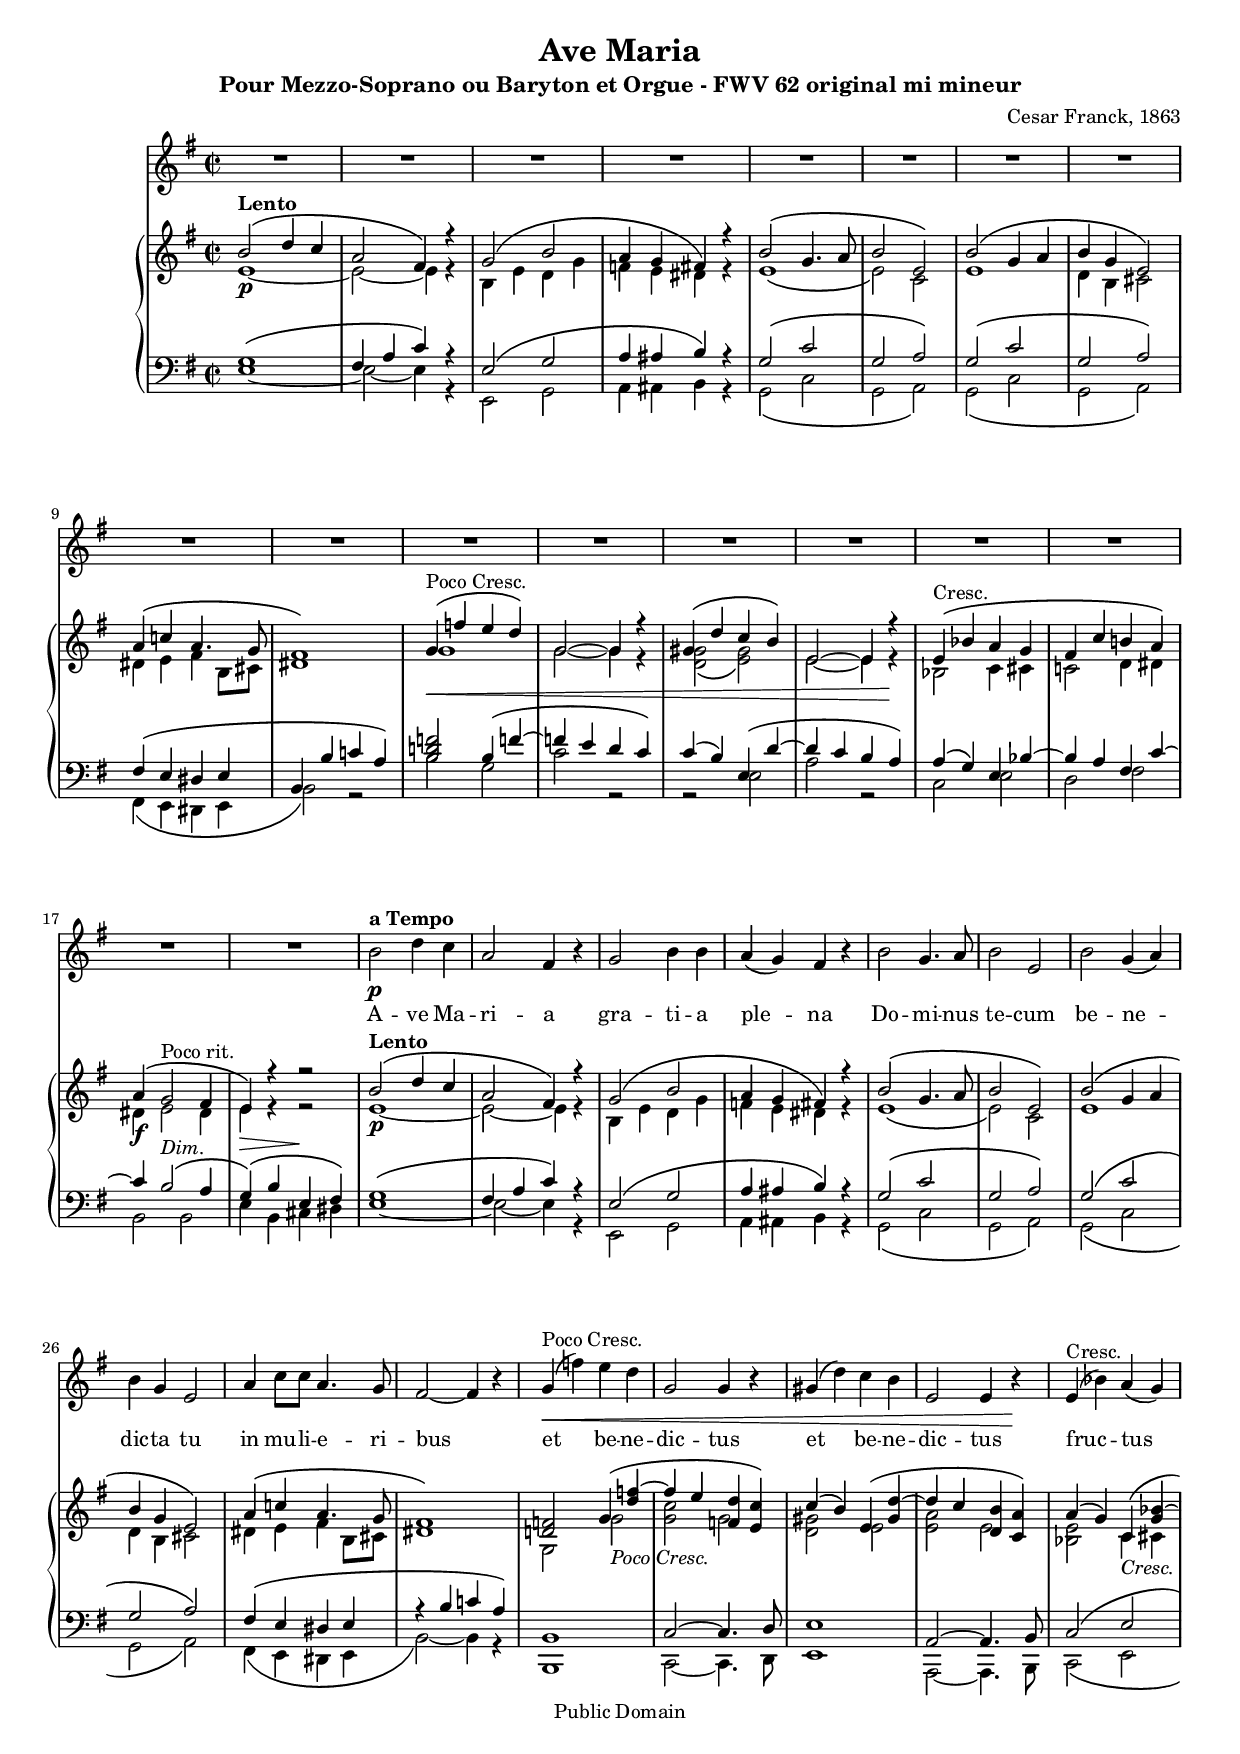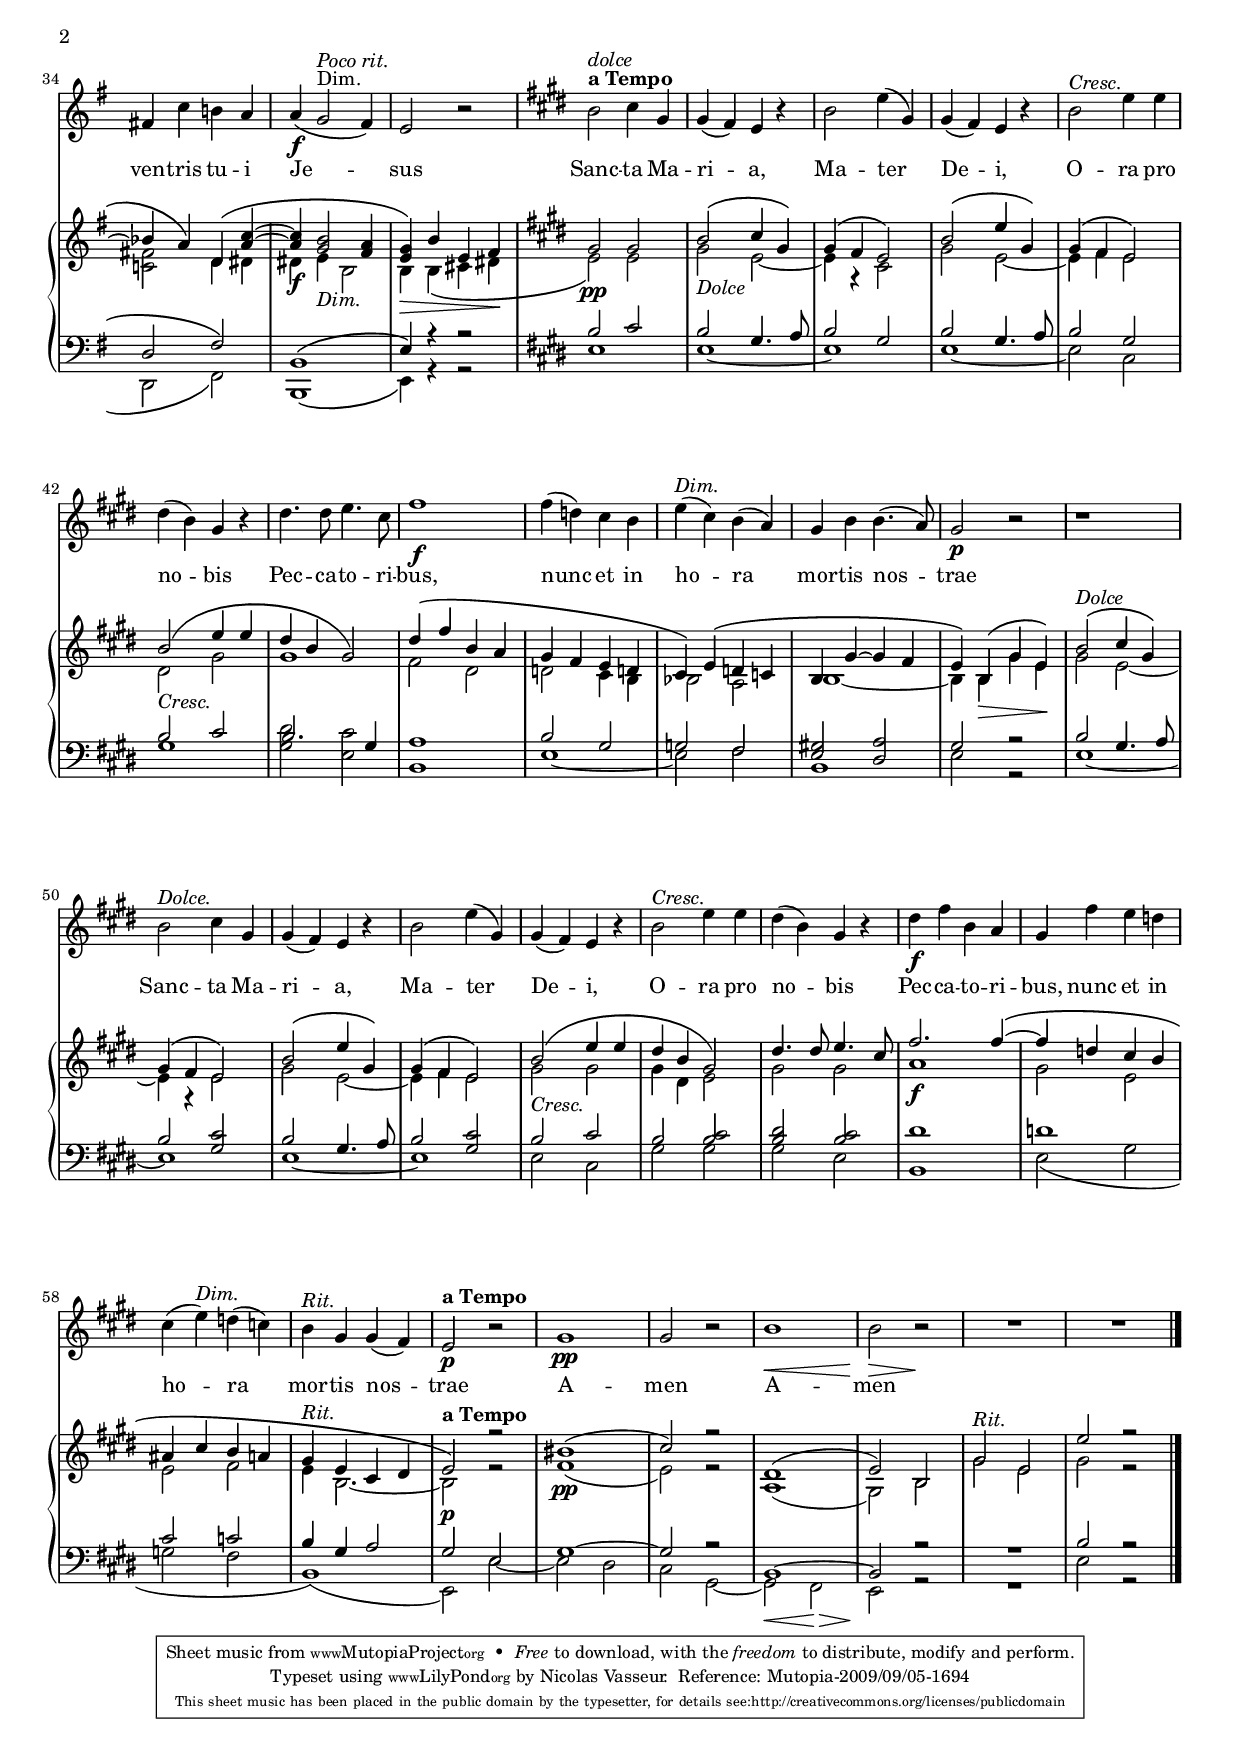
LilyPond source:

\version "2.12.0" 

 #(set-default-paper-size "a4" ) 
#(set-global-staff-size 17) 

\header {
 title = "Ave Maria"
 composer = "Cesar Franck, 1863"
 subtitle = "Pour Mezzo-Soprano ou Baryton et Orgue - FWV 62 original mi mineur" 
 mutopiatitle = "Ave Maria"
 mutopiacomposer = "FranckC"
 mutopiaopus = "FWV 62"
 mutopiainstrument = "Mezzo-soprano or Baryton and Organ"
 date = "1863"
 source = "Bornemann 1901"
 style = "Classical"
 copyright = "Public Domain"
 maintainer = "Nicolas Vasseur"
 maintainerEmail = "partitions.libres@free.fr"
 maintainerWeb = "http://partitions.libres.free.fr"

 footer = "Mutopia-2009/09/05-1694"
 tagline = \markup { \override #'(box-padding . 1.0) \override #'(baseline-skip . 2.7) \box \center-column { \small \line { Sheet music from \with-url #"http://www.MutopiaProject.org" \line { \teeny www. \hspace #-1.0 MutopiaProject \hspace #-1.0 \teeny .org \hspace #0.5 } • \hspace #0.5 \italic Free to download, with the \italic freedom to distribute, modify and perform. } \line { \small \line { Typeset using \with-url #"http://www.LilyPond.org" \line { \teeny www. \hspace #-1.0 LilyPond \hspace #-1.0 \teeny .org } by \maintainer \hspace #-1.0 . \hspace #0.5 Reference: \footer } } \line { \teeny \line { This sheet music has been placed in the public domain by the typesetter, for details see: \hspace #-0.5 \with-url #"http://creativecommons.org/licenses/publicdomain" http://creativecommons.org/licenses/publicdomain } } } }
}


maindroite =  

<<
\relative c''  {
 \key e \minor \time 2/2  

<<  {   b2  ^\markup \bold Lento \( d4 c | a2 fis4 \) r4 |  g2 \( b2 | a4 g fis \) r |  
 b2  \( g4. a8 | b2 e, \) | b' \( g4 a | b g e2 \) | a4 \( c! a4. g8 |  
fis1 \) | g4 ^\markup {Poco Cresc.   } \< \( f' e d \) | g,2~ g4 r |  gis4 \( d' c b \)  | e,2~ e4  r \! |
e4  ^\markup {Cresc.   }  \( bes' a g | fis c' b! a \) | a \( g2 ^\markup {Poco rit.} fis4 | e \)  r r2 |

 b'2  ^\markup \bold Lento \( d4 c | a2 fis4 \) r4 |  g2 \( b2 | a4 g fis \) r |  
 b2  \( g4. a8 | b2 e, \) | b' \( g4 a | b g e2 \) | a4 \( c! a4. g8 |  
fis1 \) |
<d! f!>2  g4 \( < d' f!>4~ | f e  <f, d'> <e c' > \)

c'4 \( b \) e, \( <gis d' >~ | d' c <d, b'> <c a'> \) | a' \( g \) c, \( <g' bes>~ | bes a \)  d, \( <a' c>~ |

<a c> <g b>2 <fis a>4 | <e g>4 \) b' e, fis |   
\key e \major 

gis2 gis | b \( cis4 gis \) | 
gis \( fis e2 \) | b'2 \( e4 gis, \) | gis \( fis e2 \) | b'2 \( e4 e |
dis b gis2 \) | dis'4 \( fis b, a | gis fis e d! | cis \)  e \( d! c! |
b gis'~ gis fis | e \) b \> \( gis' e \) \!| b'2 ^\markup \italic Dolce \( cis4 gis \) | gis \( fis e2 \)  | 
b'2 \( e4 gis, \) | gis \( fis e2 \) | b'2 \( e4 e | dis b gis2 \) |
dis'4. dis8 e4. cis8 | fis2. \f fis4~ \( | fis d cis b | ais cis b a! |
gis ^\markup \italic Rit. e cis dis | e2 \) ^\markup  \bold {a Tempo} r | bis'1 ( | cis2 ) r |
dis,1 ( | e2 ) b | gis' ^\markup \italic Rit. e | e' r \bar "|."
}
\\
{ e,1~ \p | e2~  e4 r | b e d g | f e dis r4 |   
e1 \( | e2 \)  c | e1 | d4 b cis2 | dis4 e fis b,8 cis | 
dis1 \) | g | g2~ g4 r | <d g>2 \( <e gis> \) | e2~ e4  r | 
bes2 c4 cis | c!2 d4 dis | dis \f  e2 dis4 | e4 \> r4 r2 \!|

 e1~ \p | e2~  e4 r | b e d g | f e dis r4 |   
e1 \( | e2 \)  c | e1 | d4 b cis2 | dis4 e fis b,8 cis | 
dis1 \) |
g,2  g' _\markup \italic {Poco Cresc.}  | <g c> g | 
<d gis>2 e | <e a> e | <bes e> c4 _\markup \italic Cresc. cis | <c! fis!>2 d4 dis4 |

dis4 \f e _\markup \italic Dim. b2 | b4 \> b \(  cis dis \! | 
\key e \major 

e2 \) \pp e | gis _\markup \italic Dolce e~|
e4 r cis2 | gis' e~ | e4 fis  e2 | dis2 _\markup \italic Cresc. gis |
gis1 | fis2 dis | d! cis4 b | bes2 a |
b1~ | b4 b  gis' e | gis2 e~ | e4 r  e2 |
gis e~ | e4 fis  e2 | gis _\markup \italic Cresc. gis | gis4 dis e2 |
gis2 gis | a1 | gis2 e | e fis |
e4 b2.~ | b2 \p r2 | fis'1 \pp ( | e2) r2 |
a,1 ( | gis2 ) b | gis' e | gis2 r \bar "|." 
}
>>
}
>>


maingauche = 

<<
\relative c {
\clef  bass \key e \minor \time 2/2  

<< {  g'1 \( | fis4 a c  \) r4 | e,2 \( g | a4 ais b \) r | 
g2 \( c | g a \) | g \( c | g a \) | fis4 \( e dis e |
b4 \( b' c! a \) |  < b d! f! >2 b4 \( f'!~  | f! e d c \) | c (b) e, \( d'~ | d c b a \) |  
a4 \( g \) e bes'~ | bes a fis c'~ | c b2 ^\markup \italic Dim. \( a4 | g4 \) \( b e, fis \) |


 g1 \( | fis4 a c  \) r4 | e,2 \( g | a4 ais b \) r | 
g2 \( c | g a \) | g \( c | g a \) | fis4 \( e dis e |
r4 \( b' c! a \) |  b,1 | c2~ c4. d8 | 
e1 | a,2~ a4. b8 | c2 \( e | d fis \) |

b,1 \( | e4 \) r4 r2 | 
\key e \major 

b'2 cis | b gis4. a8 |
b2 gis | b gis4. a8 | b2 gis | b2 cis |
b2. gis4 | a1 | b2 gis | g fis |
<e gis!>2 <dis a'>2 | gis2 r2 | b2 gis4. a8 | b2 <gis cis>2 | 
 b2 gis4. a8 | b2 <gis cis>2 | b2 cis | b <b cis> |
<b dis> <b cis> | dis1 | d1 | cis2 c |
b4 gis a2 | gis e2 | gis1~ | gis2 r |
b,1~ | b2 r | R1 | b'2 r \bar "|."
}

\\

{  e,1~  | e2~  e4 r | e,2 g | a4 ais b r | 
g2 \( c | g a \) | g \( c | g a \) | fis4 \( e dis e |
b'2 \) r  | b'2 g | c2 r2 | r2 e,2 | a2 r2 |
c,2 e | d fis | b, b | e4 b cis dis |

e1~  | e2~  e4 r | e,2 g | a4 ais b r | 
g2 \( c | g a \) | g \( c | g a \) | fis4 \( e dis e |
b'2~ \) b4 r4   |   b,1 | c2~ c4. d8 | 
e1 | a,2~ a4. b8 | c2 \( e | d fis \) |

b,1 \( | e4 \) r4 r2 | 
\key e \major 
e'1 | e1~|
e1 | e1~ | e2 cis | gis'1 |
<gis dis'>2 <e cis'> | b1 | e1~ | e2 fis |
b,1 | e2 r | e1~ | e | 

e1~ | e | e2 cis | gis' gis |
gis e | b1 | e2 ( gis | g fis |
 b,1 ) ( | e,2 ) e'~ | e dis | cis gis~ |
gis \< fis \> | e2 \! r | R1 | e'2 r \bar "|."
}

>>
}
>>

voix =
<<
\relative {
\clef  treble \key e \minor \time 2/2  
\set Score.skipBars = ##t
R1*18

 b'2 \p  ^\markup \bold {a Tempo }  d4 c | a2 fis4  r4 |  g2  b4 b | a4 ( g ) fis  r | 

 b2   g4. a8 | b2 e,  | b'  g4 ( a ) | b g e2  | 
a4  c8 c  a4. g8 | fis2~ fis4  r | 

g4 ^\markup {Poco Cresc.   } \< ( f' ) e d  | g,2  g4 r |  gis4 ( d' ) c b  | e,2 e4  r \! |

e4  ^\markup {Cresc.   }  ( bes' ) a ( g ) | fis! c' b! a  | a \f ( g2 ^\markup {Dim.} ^\markup \italic {Poco rit.}  fis4 ) | e2    r2 |

\key e \major 

b'2 ^\markup \bold {a Tempo} ^\markup \italic dolce cis4 gis | gis (fis) e r | 
b'2  e4 (gis,) | gis (fis) e r | b'2 ^\markup \italic Cresc.  e4 e | dis (b) gis r | 
dis'4. dis8 e4. cis8 | fis1 \f | fis4 (d) cis b | e ^\markup \italic Dim. (cis) b (a) |
gis b b4. (a8)| gis2 \p r | r1 | b2 ^\markup \italic Dolce. cis4 gis | 

| gis (fis) e r | b'2  e4 (gis,) | gis (fis) e r 
| b'2 ^\markup \italic Cresc.  e4 e | dis (b) gis r | 
dis' \f fis b, a | gis fis' e d | cis (e) ^\markup \italic Dim. d (c) |
b ^\markup \italic Rit. gis gis (fis) | e2 \p ^\markup \bold {a Tempo} r | gis1 \pp | gis2 r | b1 \< | b2 \> r \!| R1*2 \bar "|."

}

\addlyrics {
A -- ve Ma  -- ri  -- a gra  --  ti  --  a ple  --  na 
Do -- mi -- nus  te -- cum be  -- ne  -- dic -- ta tu
in mu -- li -- e -- ri -- bus
et  be  -- ne  -- dic  -- tus et  be  -- ne  -- dic  -- tus 
fruc  -- tus ven -- tris tu  -- i Je -- sus

Sanc -- ta Ma -- ri -- a,
Ma -- ter De  -- i, O -- ra pro no -- bis
Pec -- ca -- to -- ri -- bus, nunc et in ho -- ra
mor -- tis nos -- trae

Sanc -- ta Ma -- ri -- a,
Ma -- ter De  -- i, O -- ra pro no -- bis
Pec -- ca -- to -- ri -- bus, nunc et in ho -- ra
mor -- tis nos -- trae
A -- men A -- men
}
>>

\score { 

<< 
\new Staff \voix
\new PianoStaff
<<
\new Staff \maindroite
\new Staff \maingauche
>>
>> 

\layout{}

\midi {
 \context {
  \Score
  tempoWholesPerMinute = #(ly:make-moment 50 2)
 }
}

}

